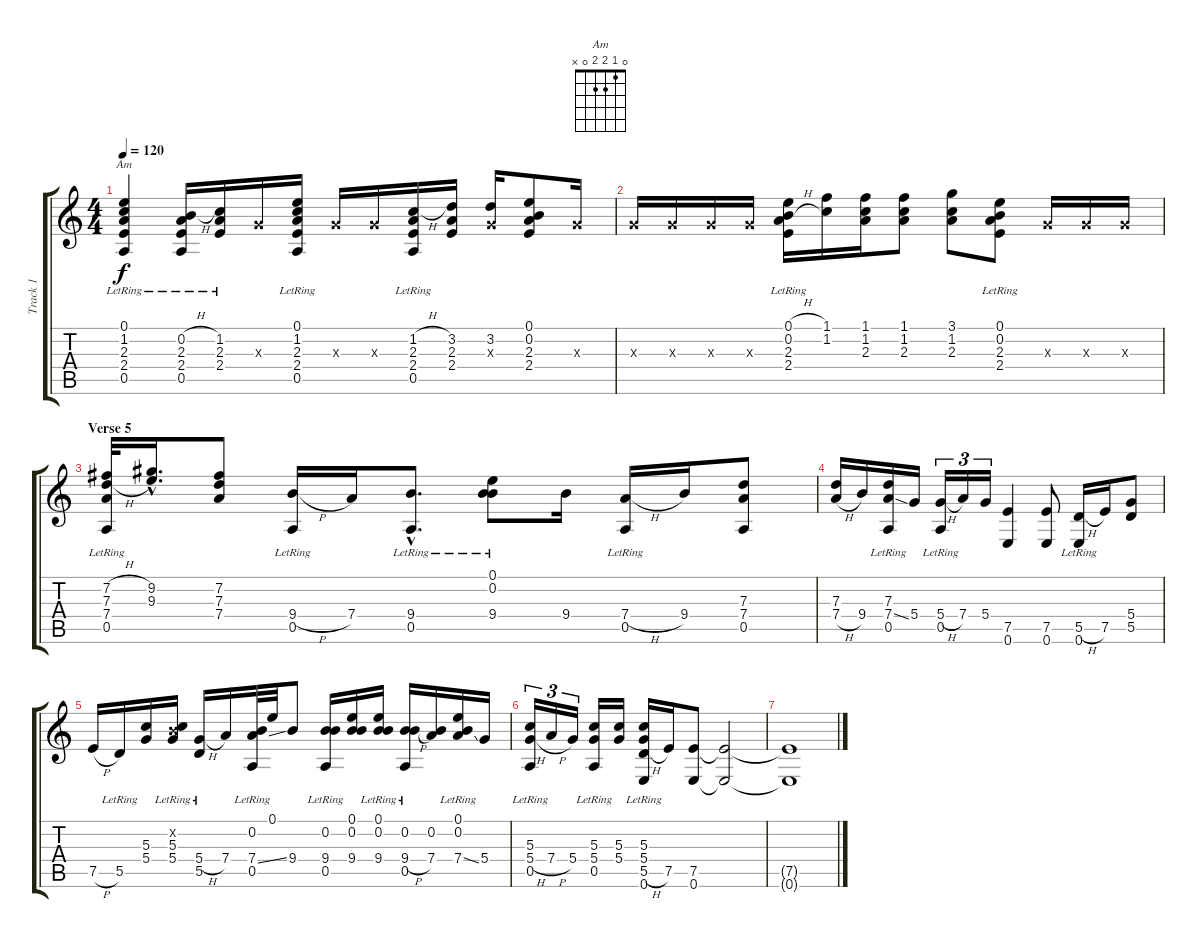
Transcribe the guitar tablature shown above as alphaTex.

\track ("Track 1" "Track 1") {instrument electricguitarclean}
\staff {score tabs}
\tuning (E4 B3 G3 D3 A2 E2) {hide}
\chord ("Am" 0 1 2 2 0 x)
\ts (4 4)
\tempo 120
\clef g2
\ks c
(0.1{lr} 1.2 2.3 2.4 0.5{lr}).4{ch "Am" dy f} (0.2{h} 2.3 2.4 0.5{lr}).16 (1.2{lr} 2.3 2.4{lr}).16 0.3{x}.16 (0.1 1.2 2.3 2.4{lr} 0.5{lr}).16 0.3{x}.16 0.3{x}.16 (1.2{h} 2.3 2.4 0.5{lr}).16 (3.2 2.3 2.4).16 (3.2 0.3{x}).16 (0.1 0.2 2.3 2.4).8 0.3{x}.16 |
0.3{x}.16 0.3{x}.16 0.3{x}.16 0.3{x}.16 (0.1{h} 0.2{h} 2.3{lr} 2.4{lr}).16 (1.1 1.2).16 (1.1 1.2 2.3).16 (1.1 1.2 2.3).8 (3.1 1.2 2.3).8 (0.1{lr} 0.2{lr} 2.3 2.4{lr}).8 0.3{x}.16 0.3{x}.16 0.3{x}.16 |
\section ("" "Verse 5")
(7.2{h} 7.3{h} 7.4{lr} 0.5{lr}).32 (9.2{hac} 9.3{hac}).16{d} (7.2 7.3 7.4).8 (9.4{h} 0.5{lr}).16 7.4.16 (9.4{hac} 0.5{hac lr}).8{d} (0.1{lr} 0.2{lr} 9.4).8 9.4.16 (7.4{h} 0.5{lr}).16 9.4.16 (7.3 7.4 0.5).8 |
(7.3 7.4{h}).16 9.4.16 (7.3 7.4{ss} 0.5{lr}).16 5.4.16 (5.4{h} 0.5{lr}).16{tu (3 2)} 7.4.16{tu (3 2)} 5.4.16{tu (3 2)} (7.5 0.6).4 (7.5 0.6).8 (5.5{h} 0.6{lr}).16 7.5.16 (5.4 5.5).8 |
7.5{h}.16 5.5{lr}.16 (5.3 5.4).16 (0.2{x} 5.3{lr} 5.4).16 (5.4{h} 5.5{lr}).16 7.4.16 (0.2{lr} 7.4{ss} 0.5{lr}).32 0.1{lr}.32 9.4.8 (0.2 9.4 0.5{lr}).16 (0.1 0.2 9.4).16 (0.1{lr} 0.2 9.4).16 (0.2 9.4{h} 0.5{lr}).16 (0.2 7.4).16 (0.1{lr} 0.2 7.4{ss}).16 5.4.16 |
(5.3 5.4{h} 0.5{lr}).16{tu (3 2)} 7.4{h}.16{tu (3 2)} 5.4.16{tu (3 2)} (5.3 5.4 0.5{lr}).16 (5.3 5.4).16 (5.3 5.4 5.5{h} 0.6{lr}).16 7.5.16 (7.5 0.6).8 (7.5{t} 0.6{t}).2 |
(7.5{t} 0.6{t}).1
